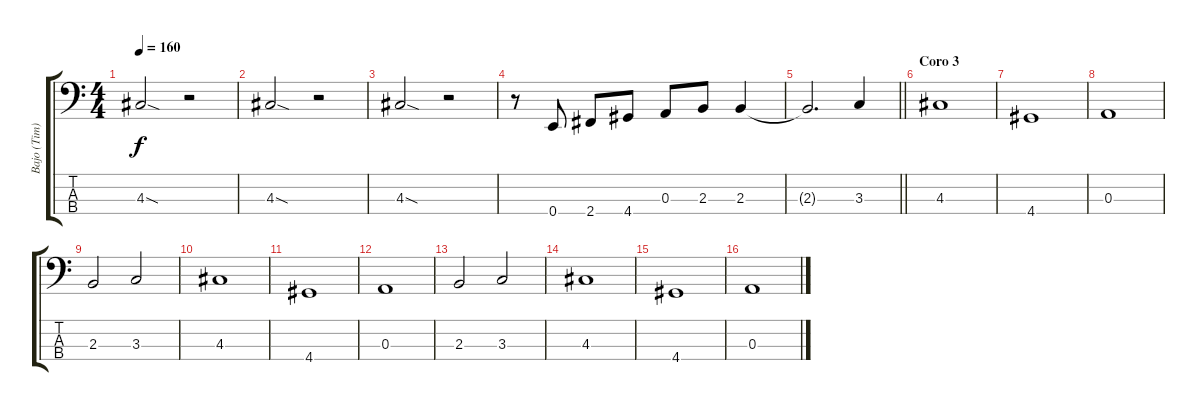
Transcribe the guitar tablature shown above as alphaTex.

\track ("Bajo (Tim)" "Bajo (Tim)") {instrument electricbassfinger}
\staff {score tabs}
\tuning (G2 D2 A1 E1) {hide}
\ts (4 4)
\tempo 160
\clef f4
\ks c
4.3{sod}.2{dy f} r.2 |
4.3{sod}.2 r.2 |
4.3{sod}.2 r.2 |
r.8 0.4.8 2.4.8 4.4.8 0.3.8 2.3.8 2.3.4 |
\barLineRight lightlight
2.3{t}.2{d} 3.3.4 |
\section ("" "Coro 3")
4.3.1 |
4.4.1 |
0.3.1 |
2.3.2 3.3.2 |
4.3.1 |
4.4.1 |
0.3.1 |
2.3.2 3.3.2 |
4.3.1 |
4.4.1 |
0.3.1
